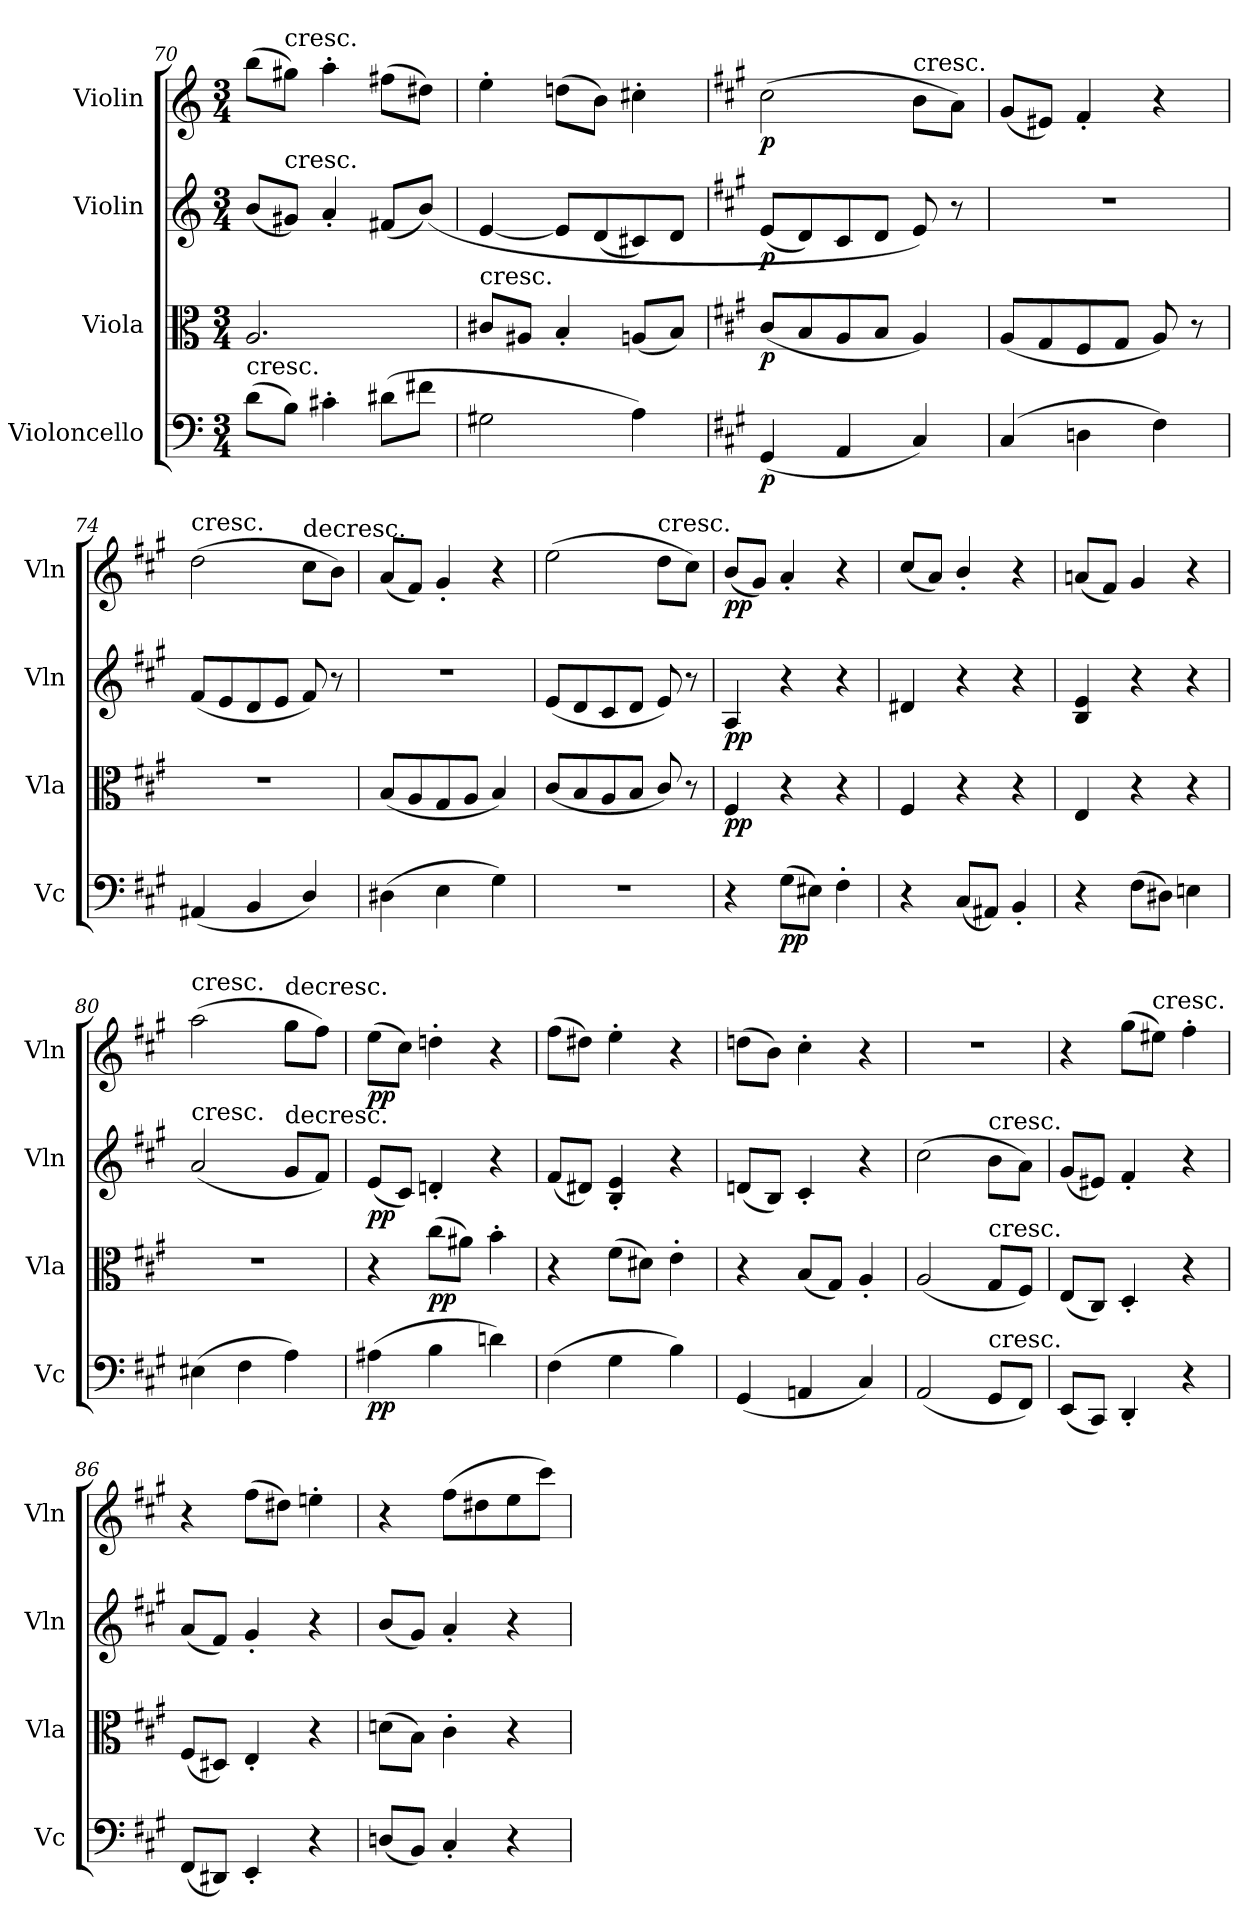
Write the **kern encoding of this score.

**kern	**dynam	**kern	**dynam	**kern	**dynam	**kern	**dynam
*part4	*part4	*part3	*part3	*part2	*part2	*part1	*part1
*staff4	*staff4	*staff3	*staff3	*staff2	*staff2	*staff1	*staff1
*I"Violoncello	*	*I"Viola	*	*I"Violin	*	*I"Violin	*
*I'Vc	*	*I'Vla	*	*I'Vln	*	*I'Vln	*
*clefF4	*	*clefC3	*	*clefG2	*	*clefG2	*
*k[]	*	*k[]	*	*k[]	*	*k[]	*
*M3/4	*	*M3/4	*	*M3/4	*	*M3/4	*
=70	=70	=70	=70	=70	=70	=70	=70
!LO:TX:t=cresc.	!	!	!	!	!	!	!
(8d\L	.	2.A/	.	(8b/L	.	(8bb\L	.
!	!	!	!	!	!	!LO:TX:t=cresc.	!
!	!	!	!	!LO:TX:t=cresc.	!	!	!
8B\J)	.	.	.	8g#X/J)	.	8gg#X\J)	.
4c#X'\	.	.	.	4a'/	.	4aa'\	.
(8d#X\L	.	.	.	(8f#X/L	.	(8ff#X\L	.
8f#X\J	.	.	.	(8b/J)	.	8dd#X\J)	.
=71	=71	=71	=71	=71	=71	=71	=71
!	!	!LO:TX:t=cresc.	!	!	!	!	!
2G#X\	.	8c#X/L	.	[4e/	.	4ee'\	.
.	.	8A#X/J	.	.	.	.	.
.	.	4B'/	.	8e/L]	.	(8ddn\L	.
.	.	.	.	(8d/	.	8b\J)	.
4A\)	.	(8An/L	.	8c#X/)	.	4cc#X'\	.
.	.	8B/J)	.	8d/J	.	.	.
=72	=72	=72	=72	=72	=72	=72	=72
*k[f#c#g#]	*	*k[f#c#g#]	*	*k[f#c#g#]	*	*k[f#c#g#]	*
(4GG#/	p	(8c#/L	p	(8e/L	p	(2cc#\	p
.	.	8B/	.	8d/)	.	.	.
4AA/	.	8A/	.	8c#/	.	.	.
.	.	8B/J	.	8d/J	.	.	.
!	!	!	!	!	!	!LO:TX:t=cresc.	!
4C#/)	.	4A/)	.	8e/)	.	8b\L	.
.	.	.	.	8r	.	8a\J)	.
=73	=73	=73	=73	=73	=73	=73	=73
(4C#/	.	(8A/L	.	2.r	.	(8g#/L	.
.	.	8G#/	.	.	.	8e#X/J)	.
4Dn\	.	8F#/	.	.	.	4f#'/	.
.	.	8G#/J	.	.	.	.	.
4F#\)	.	8A/)	.	.	.	4r	.
.	.	8r	.	.	.	.	.
=74	=74	=74	=74	=74	=74	=74	=74
!	!	!	!	!	!	!LO:TX:t=cresc.	!
(4AA#X/	.	2.r	.	(8f#/L	.	(2dd\	.
.	.	.	.	8e/	.	.	.
4BB/	.	.	.	8d/	.	.	.
.	.	.	.	8e/J	.	.	.
!	!	!	!	!	!	!LO:TX:t=decresc.	!
4D/)	.	.	.	8f#/)	.	8cc#\L	.
.	.	.	.	8r	.	8b\J)	.
=75	=75	=75	=75	=75	=75	=75	=75
(4D#X\	.	(8B/L	.	2.r	.	(8a/L	.
.	.	8A/	.	.	.	8f#/J)	.
4E\	.	8G#/	.	.	.	4g#'/	.
.	.	8A/J	.	.	.	.	.
4G#\)	.	4B/)	.	.	.	4r	.
=76	=76	=76	=76	=76	=76	=76	=76
2.r	.	(8c#/L	.	(8e/L	.	(2ee\	.
.	.	8B/	.	8d/	.	.	.
.	.	8A/	.	8c#/	.	.	.
.	.	8B/J	.	8d/J	.	.	.
!	!	!	!	!	!	!LO:TX:t=cresc.	!
.	.	8c#/)	.	8e/)	.	8dd\L	.
.	.	8r	.	8r	.	8cc#\J)	.
=77	=77	=77	=77	=77	=77	=77	=77
4r	.	4F#/	pp	4A/	pp	(8b/L	pp
.	.	.	.	.	.	8g#/J)	.
(8G#\L	pp	4r	.	4r	.	4a'/	.
8E#X\J)	.	.	.	.	.	.	.
4F#'\	.	4r	.	4r	.	4r	.
=78	=78	=78	=78	=78	=78	=78	=78
4r	.	4F#/	.	4d#X/	.	(8cc#/L	.
.	.	.	.	.	.	8a/J)	.
(8C#/L	.	4r	.	4r	.	4b'/	.
8AA#X/J)	.	.	.	.	.	.	.
4BB'/	.	4r	.	4r	.	4r	.
=79	=79	=79	=79	=79	=79	=79	=79
4r	.	4E/	.	4B/ 4e/	.	(8an/L	.
.	.	.	.	.	.	8f#/J)	.
(8F#\L	.	4r	.	4r	.	4g#/	.
8D#X\J)	.	.	.	.	.	.	.
4En\	.	4r	.	4r	.	4r	.
=80	=80	=80	=80	=80	=80	=80	=80
!	!	!	!	!	!	!LO:TX:t=cresc.	!
!	!	!	!	!LO:TX:t=cresc.	!	!	!
(4E#X\	.	2.r	.	(2a/	.	(2aa\	.
4F#\	.	.	.	.	.	.	.
!	!	!	!	!	!	!LO:TX:t=decresc.	!
!	!	!	!	!LO:TX:t=decresc.	!	!	!
4A\)	.	.	.	8g#/L	.	8gg#\L	.
.	.	.	.	8f#/J)	.	8ff#\J)	.
=81	=81	=81	=81	=81	=81	=81	=81
(4A#X\	pp	4r	.	(8e/L	pp	(8ee\L	pp
.	.	.	.	8c#/J)	.	8cc#\J)	.
4B\	.	(8cc#\L	pp	4dn'/	.	4ddn'\	.
.	.	8a#X\J)	.	.	.	.	.
4dn\)	.	4b'\	.	4r	.	4r	.
=82	=82	=82	=82	=82	=82	=82	=82
(4F#\	.	4r	.	(8f#/L	.	(8ff#\L	.
.	.	.	.	8d#X/J)	.	8dd#X\J)	.
4G#\	.	(8f#\L	.	4B'/ 4e'/	.	4ee'\	.
.	.	8d#X\J)	.	.	.	.	.
4B\)	.	4e'\	.	4r	.	4r	.
=83	=83	=83	=83	=83	=83	=83	=83
(4GG#/	.	4r	.	(8dn/L	.	(8ddn\L	.
.	.	.	.	8B/J)	.	8b\J)	.
4AAn/	.	(8B/L	.	4c#'/	.	4cc#'\	.
.	.	8G#/J)	.	.	.	.	.
4C#/)	.	4A'/	.	4r	.	4r	.
=84	=84	=84	=84	=84	=84	=84	=84
(2AA/	.	(2A/	.	(2cc#\	.	2.r	.
!	!	!	!	!LO:TX:t=cresc.	!	!	!
!	!	!LO:TX:t=cresc.	!	!	!	!	!
!LO:TX:t=cresc.	!	!	!	!	!	!	!
8GG#/L	.	8G#/L	.	8b\L	.	.	.
8FF#/J)	.	8F#/J)	.	8a\J)	.	.	.
=85	=85	=85	=85	=85	=85	=85	=85
(8EE/L	.	(8E/L	.	(8g#/L	.	4r	.
8CC#/J)	.	8C#/J)	.	8e#X/J)	.	.	.
4DD'/	.	4D'/	.	4f#'/	.	(8gg#\L	.
!	!	!	!	!	!	!LO:TX:t=cresc.	!
.	.	.	.	.	.	8ee#X\J)	.
4r	.	4r	.	4r	.	4ff#'\	.
=86	=86	=86	=86	=86	=86	=86	=86
(8FF#/L	.	(8F#/L	.	(8a/L	.	4r	.
8DD#X/J)	.	8D#X/J)	.	8f#/J)	.	.	.
4EE'/	.	4E'/	.	4g#'/	.	(8ff#\L	.
.	.	.	.	.	.	8dd#X\J)	.
4r	.	4r	.	4r	.	4een'\	.
=87	=87	=87	=87	=87	=87	=87	=87
(8Dn/L	.	(8dn\L	.	(8b/L	.	4r	.
8BB/J)	.	8B\J)	.	8g#/J)	.	.	.
4C#'/	.	4c#'\	.	4a'/	.	(8ff#\L	.
.	.	.	.	.	.	8dd#X\	.
4r	.	4r	.	4r	.	8ee\	.
.	.	.	.	.	.	8ccc#\J)	.
=	=	=	=	=	=	=	=
*-	*-	*-	*-	*-	*-	*-	*-
